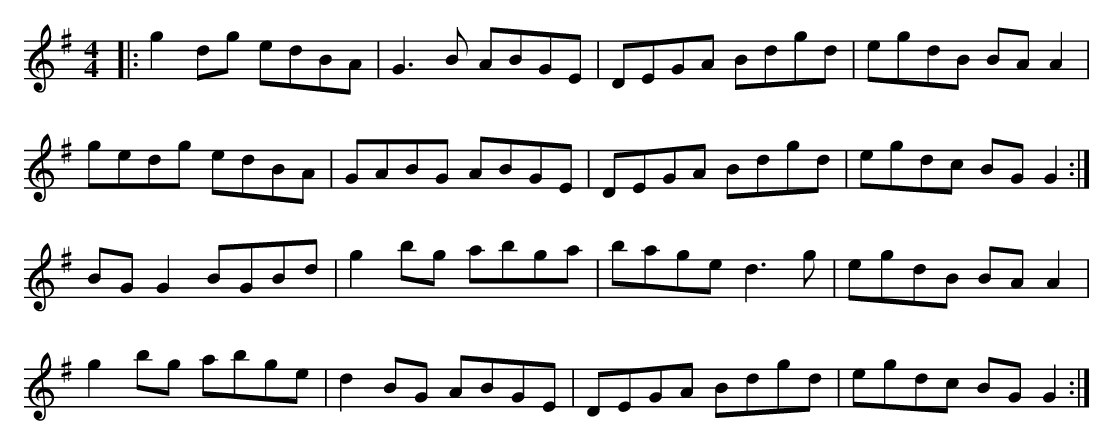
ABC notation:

X:1
M:4/4
K:G
|:g2dg edBA|G3B ABGE|DEGA Bdgd|egdB BAA2|
gedg edBA|GABG ABGE|DEGA Bdgd|egdc BGG2:|
BGG2 BGBd|g2bg abga|bage d3g|egdB BAA2|
g2bg abge|d2BG ABGE|DEGA Bdgd|egdc BGG2:|
